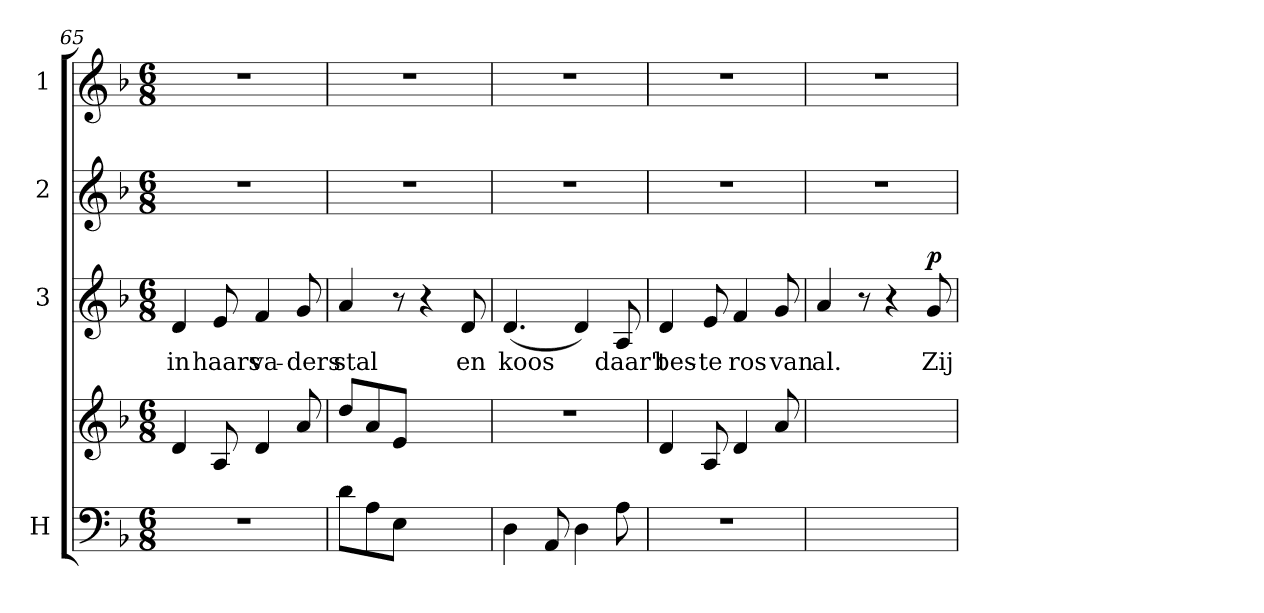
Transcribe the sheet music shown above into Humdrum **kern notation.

**kern	**kern	**kern	**text	**dynam	**kern	**kern
*part4	*part4	*part3	*part3	*part3	*part2	*part1
*staff5	*staff4	*staff3	*staff3	*staff3	*staff2	*staff1
*I"H	*	*I"3	*	*	*I"2	*I"1
*I'H	*	*	*	*	*	*
*clefF4	*clefG2	*clefG2	*	*	*clefG2	*clefG2
*k[b-]	*k[b-]	*k[b-]	*	*	*k[b-]	*k[b-]
*F:	*F:	*F:	*	*	*F:	*F:
*M6/8	*M6/8	*M6/8	*	*	*M6/8	*M6/8
=65	=65	=65	=65	=65	=65	=65
!LO:N:vis=1	!	!	!LO:LY:b	!	!LO:N:vis=1	!LO:N:vis=1
2.r	4d	4d	in	.	2.r	2.r
!	!	!	!LO:LY:b	!	!	!
.	8A	8e	haars	.	.	.
!	!	!	!LO:LY:b	!	!	!
.	4d	4f	va-	.	.	.
!	!	!	!LO:LY:b	!	!	!
.	8a	8g	-ders	.	.	.
=66	=66	=66	=66	=66	=66	=66
!	!	!	!LO:LY:b	!	!LO:N:vis=1	!LO:N:vis=1
8dL	8ddL	4a	stal	.	2.r	2.r
8A	8a	.	.	.	.	.
8EJ	8eJ	8r	.	.	.	.
4.ryy	4.ryy	4r	.	.	.	.
!	!	!	!LO:LY:b	!	!	!
.	.	8d	en	.	.	.
!!LO:LB:g=z
=67	=67	=67	=67	=67	=67	=67
!	!LO:N:vis=1	!	!LO:LY:b	!	!LO:N:vis=1	!LO:N:vis=1
4D	2.r	(<4.d	koos	.	2.r	2.r
8AA	.	.	.	.	.	.
4D	.	4d)	.	.	.	.
!	!	!	!LO:LY:b	!	!	!
8A	.	8A	daar't	.	.	.
!!LO:LB:g=z
=68	=68	=68	=68	=68	=68	=68
!LO:N:vis=1	!	!	!LO:LY:b	!	!LO:N:vis=1	!LO:N:vis=1
2.r	4d	4d	bes-	.	2.r	2.r
!	!	!	!LO:LY:b	!	!	!
.	8A	8e	-te	.	.	.
!	!	!	!LO:LY:b	!	!	!
.	4d	4f	ros	.	.	.
!	!	!	!LO:LY:b	!	!	!
.	8a	8g	van	.	.	.
=69	=69	=69	=69	=69	=69	=69
!LO:N:vis=1	!LO:N:vis=1	!	!LO:LY:b	!	!LO:N:vis=1	!LO:N:vis=1
2.ryy	2.ryy	4a	al.	.	2.r	2.r
.	.	8r	.	.	.	.
.	.	4r	.	.	.	.
!	!	!	!LO:LY:b	!LO:DY:a	!	!
.	.	8g	Zij	p	.	.
=	=	=	=	=	=	=
*-	*-	*-	*-	*-	*-	*-
